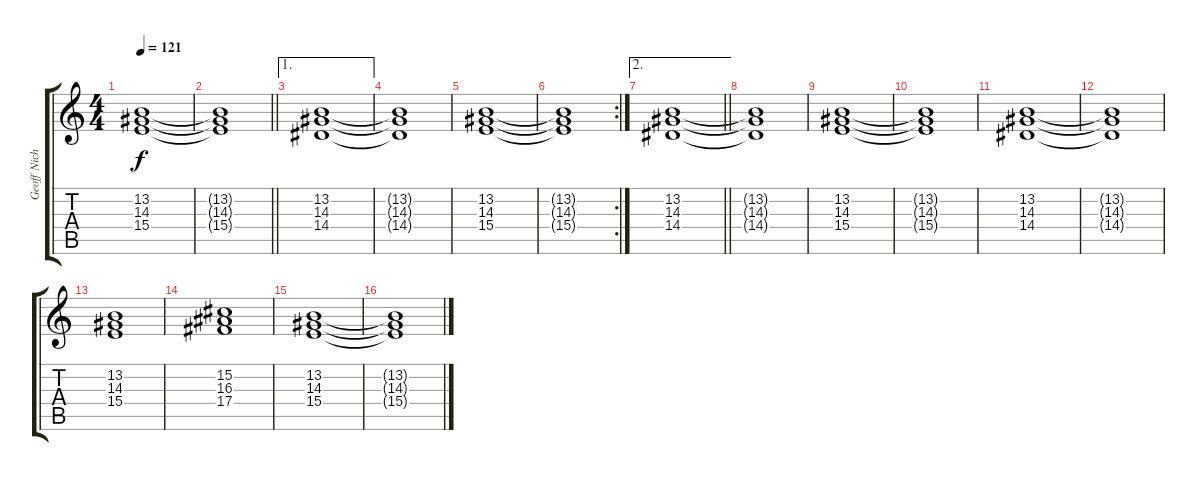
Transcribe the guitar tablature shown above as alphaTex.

\track ("Geoff Nicholls" "Geoff Nich") {instrument stringensemble1}
\staff {score tabs}
\tuning (Eb4 Bb3 Gb3 Db3 Ab2 Eb2) {hide}
\ts (4 4)
\tempo 121
\clef g2
\ks c
(13.2 14.3 15.4).1{dy f} |
\barLineRight lightlight
(13.2{t} 14.3{t} 15.4{t}).1 |
\ae 1
(13.2 14.3 14.4).1 |
(13.2{t} 14.3{t} 14.4{t}).1 |
(13.2 14.3 15.4).1 |
\rc 2
(13.2{t} 14.3{t} 15.4{t}).1 |
\ae 2
\barLineRight lightlight
(13.2 14.3 14.4).1 |
(13.2{t} 14.3{t} 14.4{t}).1 |
(13.2 14.3 15.4).1 |
(13.2{t} 14.3{t} 15.4{t}).1 |
(13.2 14.3 14.4).1 |
(13.2{t} 14.3{t} 14.4{t}).1 |
(13.2 14.3 15.4).1 |
(15.2 16.3 17.4).1 |
(13.2 14.3 15.4).1 |
(13.2{t} 14.3{t} 15.4{t}).1
